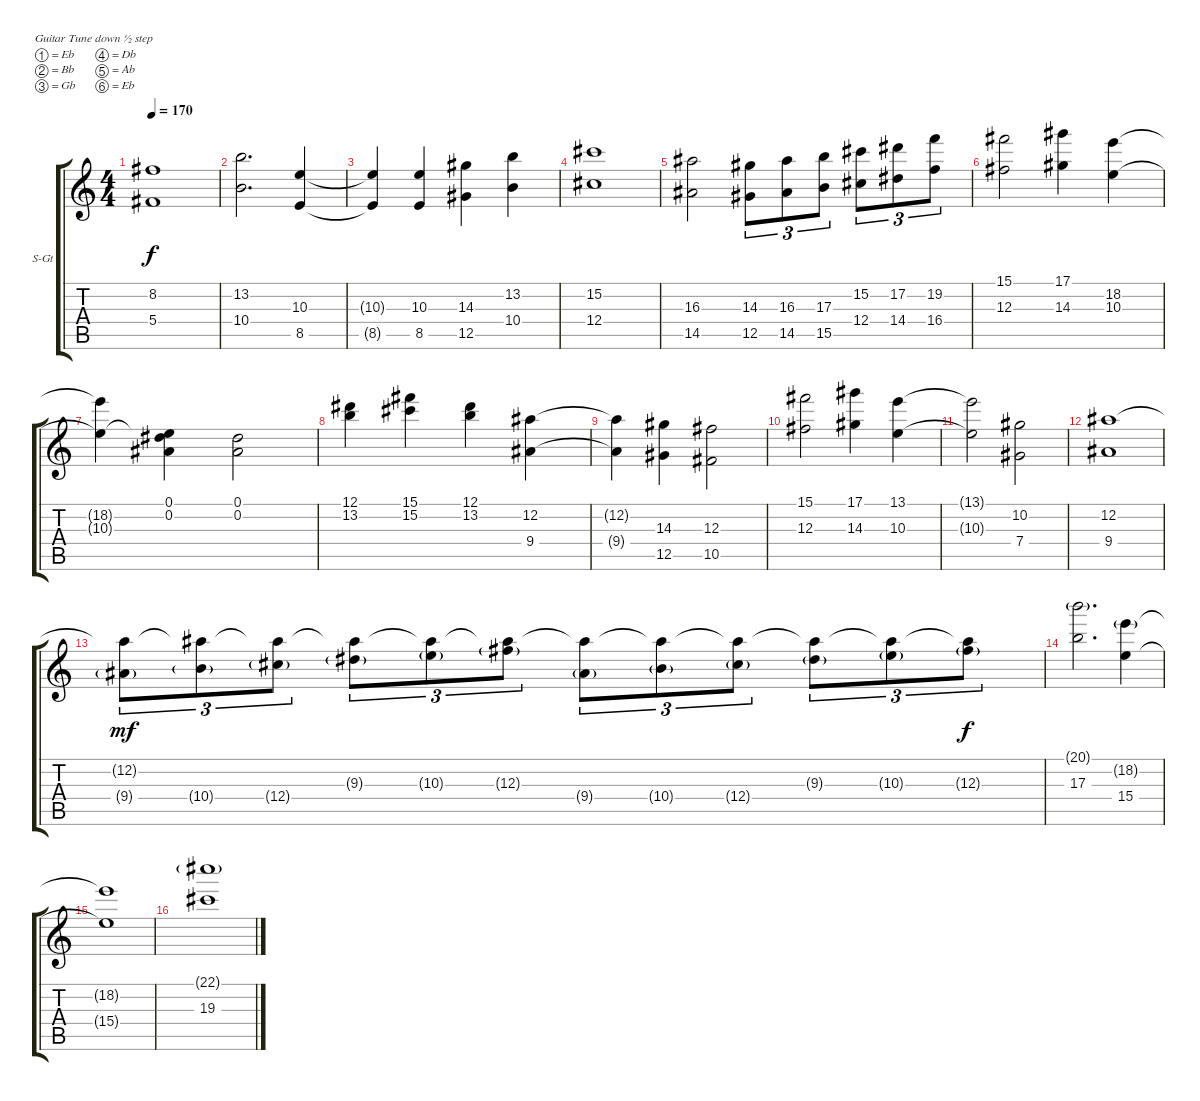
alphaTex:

\bracketExtendMode groupsimilarinstruments
\firstSystemTrackNameOrientation horizontal
\otherSystemsTrackNameOrientation horizontal
\track ("Дмитрий Иванов" "S-Gt") {instrument frenchhorn}
\staff {score tabs}
\tuning (Eb4 Bb3 Gb3 Db3 Ab2 Eb2)
\displaytranspose 12
\ts (4 4)
\tempo 170
\clef g2
\ks c
(8.2 5.4).1{dy f} |
(13.2 10.4).2{d} (10.3 8.5).4 |
(10.3{t} 8.5{t}).4 (10.3 8.5).4 (14.3 12.5).4 (13.2 10.4).4 |
(15.2 12.4).1 |
(16.3 14.5).2 (14.3 12.5).8{tu (3 2)} (16.3 14.5).8{tu (3 2)} (17.3 15.5).8{tu (3 2)} (15.2 12.4).8{tu (3 2)} (17.2 14.4).8{tu (3 2)} (19.2 16.4).8{tu (3 2)} |
(15.1 12.3).2 (17.1 14.3).4 (18.2 10.3).4 |
(18.2{t} 10.3{t}).4 (0.1 0.2 10.3{t}).4 (0.1 0.2).2 |
(12.1 13.2).4 (15.1 15.2).4 (12.1 13.2).4 (12.2 9.4).4 |
(12.2{t} 9.4{t}).4 (14.3 12.5).4 (12.3 10.5).2 |
(15.1 12.3).2 (17.1 14.3).4 (13.1 10.3).4 |
(13.1{t} 10.3{t}).2 (10.2 7.4).2 |
(12.2 9.4).1 |
(9.4{g} 12.2{t}).8{tu (3 2) dy mf} (10.4{g} 12.2{t}).8{tu (3 2)} (12.4{g} 12.2{t}).8{tu (3 2)} (9.3{g} 12.2{t}).8{tu (3 2)} (10.3{g} 12.2{t}).8{tu (3 2)} (12.3{g} 12.2{t}).8{tu (3 2)} (9.4{g} 12.2{t}).8{tu (3 2)} (10.4{g} 12.2{t}).8{tu (3 2)} (12.4{g} 12.2{t}).8{tu (3 2)} (9.3{g} 12.2{t}).8{tu (3 2)} (10.3{g} 12.2{t}).8{tu (3 2)} (12.2{t} 12.3{g}).8{tu (3 2) dy f} |
(20.1{g} 17.3).2{d} (18.2{g} 15.4).4 |
(18.2{t} 15.4{t}).1 |
(22.1{g} 19.3).1
